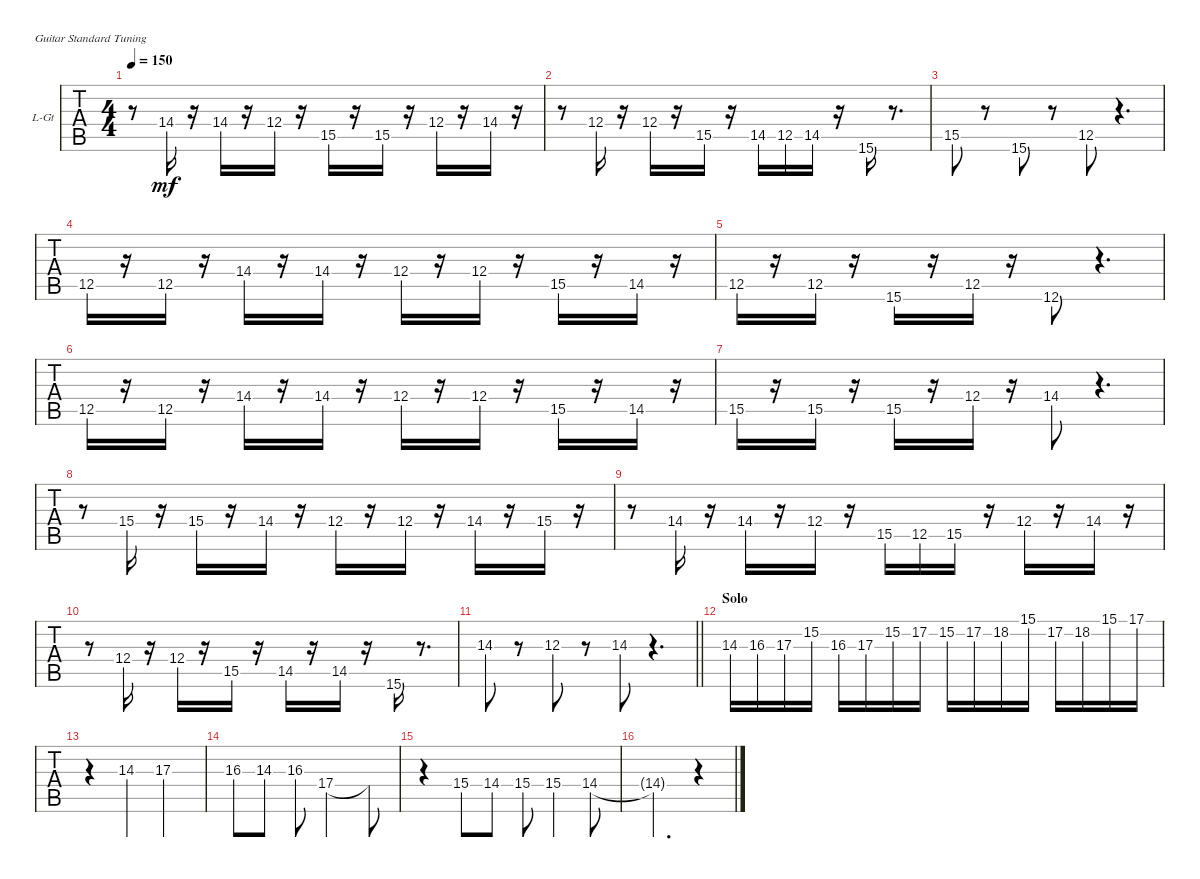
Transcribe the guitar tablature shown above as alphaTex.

\bracketExtendMode groupsimilarinstruments
\firstSystemTrackNameOrientation horizontal
\otherSystemsTrackNameOrientation horizontal
\track ("Left Guitar" "L-Gt") {instrument overdrivenguitar}
\staff {tabs}
\tuning (E4 B3 G3 D3 A2 E2)
\ts (4 4)
\tempo 150
\clef g2
\scale
0.333333
\ks c
r.8{dy mf} 14.4.16 r.16 14.4.16 r.16 12.4.16 r.16 15.5.16 r.16 15.5.16 r.16 12.4.16 r.16 14.4.16 r.16 |
\scale
0.373224
\scale
0.333333 r.8 12.4.16 r.16 12.4.16 r.16 15.5.16 r.16 14.5.16 12.5.16 14.5.16 r.16 15.6.16 r.8{d} |
\scale
0.284334
\scale
0.333333 15.5.8 r.8 15.6.8 r.8 12.5.8 r.4{d} |
\scale
0.342514
\scale
0.333333 12.5.16 r.16 12.5.16 r.16 14.4.16 r.16 14.4.16 r.16 12.4.16 r.16 12.4.16 r.16 15.5.16 r.16 14.5.16 r.16 |
\scale
0.333333 12.5.16 r.16 12.5.16 r.16 15.6.16 r.16 12.5.16 r.16 12.6.8 r.4{d} |
\scale
0.333333 12.5.16 r.16 12.5.16 r.16 14.4.16 r.16 14.4.16 r.16 12.4.16 r.16 12.4.16 r.16 15.5.16 r.16 14.5.16 r.16 |
\scale
0.333333 15.5.16 r.16 15.5.16 r.16 15.5.16 r.16 12.4.16 r.16 14.4.8 r.4{d} |
\scale
0.333333 r.8 15.4.16 r.16 15.4.16 r.16 14.4.16 r.16 12.4.16 r.16 12.4.16 r.16 14.4.16 r.16 15.4.16 r.16 |
\scale
0.333333 r.8 14.4.16 r.16 14.4.16 r.16 12.4.16 r.16 15.5.16 12.5.16 15.5.16 r.16 12.4.16 r.16 14.4.16 r.16 |
\scale
0.333333 r.8 12.4.16 r.16 12.4.16 r.16 15.5.16 r.16 14.5.16 r.16 14.5.16 r.16 15.6.16 r.8{d} |
\scale
0.333333
\barLineRight lightlight
14.3.8 r.8 12.3.8 r.8 14.3.8 r.4{d} |
\section ("" "Solo")
\scale
0.333333 14.3.16 16.3.16 17.3.16 15.2.16 16.3.16 17.3.16 15.2.16 17.2.16 15.2.16 17.2.16 18.2.16 15.1.16 17.2.16 18.2.16 15.1.16 17.1.16 |
\scale
0.333333 r.4 14.3.4 17.3.2 |
\scale
0.333333 16.3.8 14.3.8 16.3.8 17.4.2 17.4{t}.8 |
\scale
0.333333 r.4 15.4.8 14.4.8 15.4.8 15.4.4 14.4.8 |
\scale
0.333333 14.4{t}.2{d} r.4
